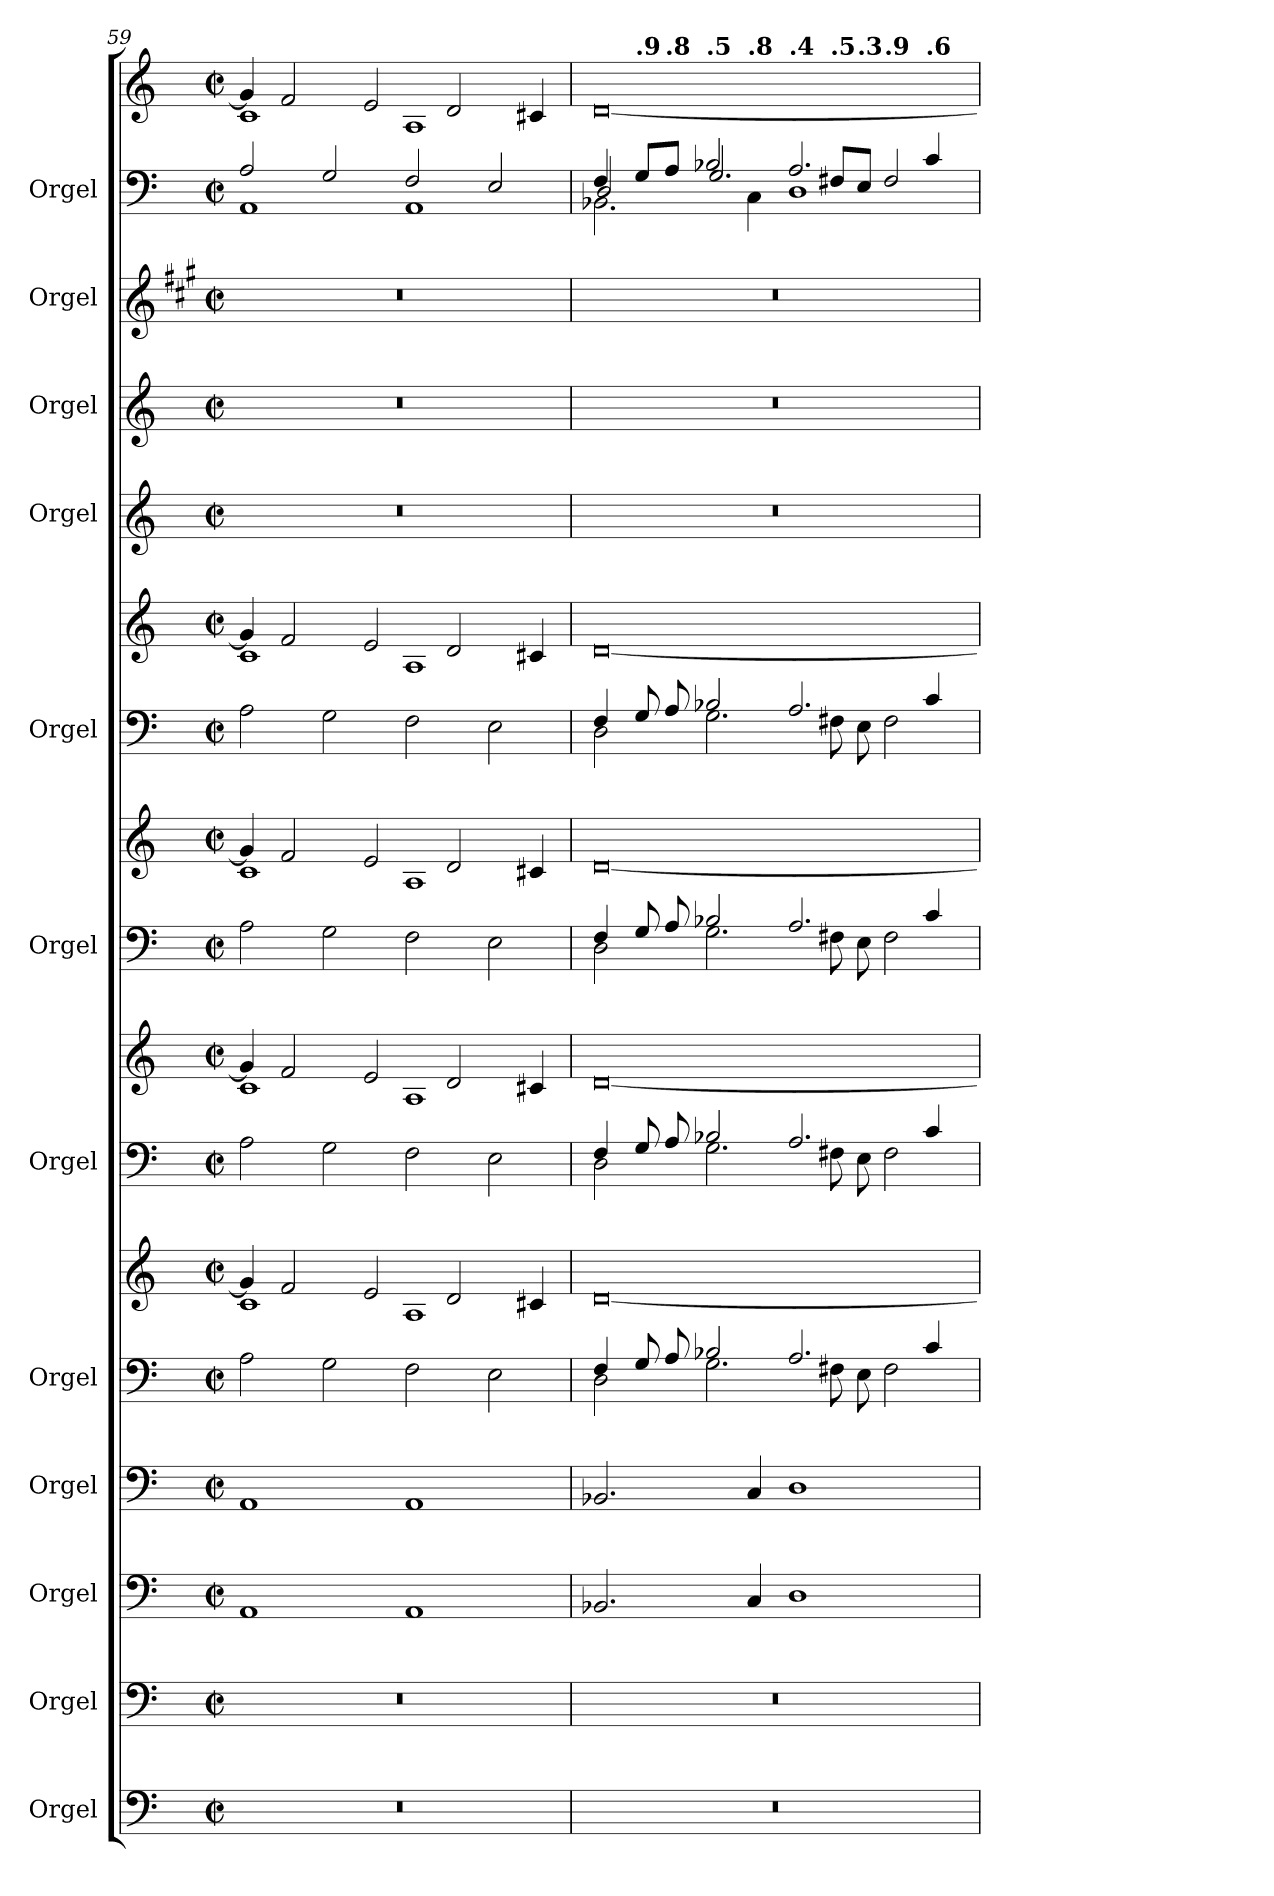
**kern	**kern	**kern	**kern	**kern	**kern	**kern	**kern	**kern	**kern	**kern	**kern	**kern	**kern	**kern	**kern	**kern
*part12	*part11	*part10	*part9	*part8	*part8	*part7	*part7	*part6	*part6	*part5	*part5	*part4	*part3	*part2	*part1	*part1
*staff17	*staff16	*staff15	*staff14	*staff13	*staff12	*staff11	*staff10	*staff9	*staff8	*staff7	*staff6	*staff5	*staff4	*staff3	*staff2	*staff1
*I"Orgel	*I"Orgel	*I"Orgel	*I"Orgel	*I"Orgel	*	*I"Orgel	*	*I"Orgel	*	*I"Orgel	*	*I"Orgel	*I"Orgel	*I"Orgel	*I"Orgel	*
*I'Org.	*I'Org.	*I'Org.	*I'Org.	*I'Org.	*	*I'Org.	*	*I'Org.	*	*I'Org.	*	*I'Org.	*I'Org.	*I'Org.	*	*
*clefF4	*clefF4	*clefF4	*clefF4	*clefF4	*clefG2	*clefF4	*clefG2	*clefF4	*clefG2	*clefF4	*clefG2	*clefG2	*clefG2	*clefG2	*clefF4	*clefG2
*	*	*	*	*	*	*	*	*	*	*	*	*	*	*ITrd5c9	*	*
*k[]	*k[]	*k[]	*k[]	*k[]	*k[]	*k[]	*k[]	*k[]	*k[]	*k[]	*k[]	*k[]	*k[]	*k[]	*k[]	*k[]
*M4/2	*M4/2	*M4/2	*M4/2	*M4/2	*M4/2	*M4/2	*M4/2	*M4/2	*M4/2	*M4/2	*M4/2	*M4/2	*M4/2	*M4/2	*M4/2	*M4/2
*met(c|)	*met(c|)	*met(c|)	*met(c|)	*met(c|)	*met(c|)	*met(c|)	*met(c|)	*met(c|)	*met(c|)	*met(c|)	*met(c|)	*met(c|)	*met(c|)	*met(c|)	*met(c|)	*met(c|)
=59	=59	=59	=59	=59	=59	=59	=59	=59	=59	=59	=59	=59	=59	=59	=59	=59
*	*	*	*	*	*^	*	*^	*	*^	*	*^	*	*	*	*^	*^
0r	0r	1AA	1AA	2A\	4g/]	1c	2A\	4g/]	1c	2A\	4g/]	1c	2A\	4g/]	1c	0r	0r	0r	2A/	1AA	4g/]	1c
.	.	.	.	.	2f/	.	.	2f/	.	.	2f/	.	.	2f/	.	.	.	.	.	.	2f/	.
.	.	.	.	2G\	.	.	2G\	.	.	2G\	.	.	2G\	.	.	.	.	.	2G/	.	.	.
.	.	.	.	.	2e/	.	.	2e/	.	.	2e/	.	.	2e/	.	.	.	.	.	.	2e/	.
.	.	1AA	1AA	2F\	.	1A	2F\	.	1A	2F\	.	1A	2F\	.	1A	.	.	.	2F/	1AA	.	1A
.	.	.	.	.	2d/	.	.	2d/	.	.	2d/	.	.	2d/	.	.	.	.	.	.	2d/	.
.	.	.	.	2E\	.	.	2E\	.	.	2E\	.	.	2E\	.	.	.	.	.	2E/	.	.	.
.	.	.	.	.	4c#X/	.	.	4c#X/	.	.	4c#X/	.	.	4c#X/	.	.	.	.	.	.	4c#X/	.
*	*	*	*	*	*	*	*	*	*	*	*	*	*	*	*	*	*	*	*v	*v	*	*
*	*	*	*	*	*v	*v	*	*v	*v	*	*v	*v	*	*v	*v	*	*	*	*	*v	*v
=60	=60	=60	=60	=60	=60	=60	=60	=60	=60	=60	=60	=60	=60	=60	=60	=60
*	*	*	*	*	*	*	*	*	*	*	*	*	*	*	*	*MM112
*	*	*	*	*^	*	*^	*	*^	*	*^	*	*	*	*	*^	*^
*	*	*	*	*	*	*	*	*	*	*	*	*	*	*	*	*	*	*	*	*^	*	*^
*	*	*	*	*	*	*	*	*	*	*	*	*	*	*	*	*	*	*	*	*	*	*	*	*^
*	*	*	*	*	*	*	*	*	*	*	*	*	*	*	*	*	*	*	*	*	*	*	*	*	*^
*	*	*	*	*	*	*	*	*	*	*	*	*	*	*	*	*	*	*	*	*	*	*	*	*	*	*^
*	*	*	*	*	*	*	*	*	*	*	*	*	*	*	*	*	*	*	*	*	*	*	*	*	*	*	*^
*	*	*	*	*	*	*	*	*	*	*	*	*	*	*	*	*	*	*	*	*	*	*	*	*	*	*	*	*^
0r	0r	2.BB-X/	2.BB-X/	4F/	2D\	[0d	4F/	2D\	[0d	4F/	2D\	[0d	4F/	2D\	[0d	0r	0r	0r	4F/	2D/	2.BB-X\	[0d	4ryy	4.ryy	2ryy	2.ryy	1ryy	1ryy	1.ryy
*	*	*	*	*	*	*	*	*	*	*	*	*	*	*	*	*	*	*	*	*	*	*MM111	*	*	*	*	*	*	*
!	!	!	!	!	!	!	!	!	!	!	!	!	!	!	!	!	!	!	!	!	!	!	!LO:TX:a:B:t=.9	!	!	!	!	!	!
.	.	.	.	8G/	.	.	8G/	.	.	8G/	.	.	8G/	.	.	.	.	.	8G/L	.	.	.	1..ryy	.	.	.	.	.	.
*	*	*	*	*	*	*	*	*	*	*	*	*	*	*	*	*	*	*	*	*	*	*MM111	*	*	*	*	*	*	*
!	!	!	!	!	!	!	!	!	!	!	!	!	!	!	!	!	!	!	!	!	!	!	!	!LO:TX:a:B:t=.8	!	!	!	!	!
.	.	.	.	8A/	.	.	8A/	.	.	8A/	.	.	8A/	.	.	.	.	.	8A/J	.	.	.	.	1ryy	.	.	.	.	.
*	*	*	*	*	*	*	*	*	*	*	*	*	*	*	*	*	*	*	*	*	*	*MM111	*	*	*	*	*	*	*
!	!	!	!	!	!	!	!	!	!	!	!	!	!	!	!	!	!	!	!	!	!	!	!	!	!LO:TX:a:B:t=.5	!	!	!	!
.	.	.	.	2B-X/	2.G\	.	2B-X/	2.G\	.	2B-X/	2.G\	.	2B-X/	2.G\	.	.	.	.	2B-X/	2.G/	.	.	.	.	1.ryy	.	.	.	.
*	*	*	*	*	*	*	*	*	*	*	*	*	*	*	*	*	*	*	*	*	*	*MM110	*	*	*	*	*	*	*
!	!	!	!	!	!	!	!	!	!	!	!	!	!	!	!	!	!	!	!	!	!	!	!	!	!	!LO:TX:a:B:t=.8	!	!	!
.	.	4C/	4C/	.	.	.	.	.	.	.	.	.	.	.	.	.	.	.	.	.	4C\	.	.	.	.	1ryy	.	.	.
*	*	*	*	*	*	*	*	*	*	*	*	*	*	*	*	*	*	*	*	*	*	*MM109	*	*	*	*	*	*	*
!	!	!	!	!	!	!	!	!	!	!	!	!	!	!	!	!	!	!	!	!	!	!	!	!	!	!	!LO:TX:a:B:t=.4	!	!
.	.	1D	1D	2.A/	.	.	2.A/	.	.	2.A/	.	.	2.A/	.	.	.	.	.	2.A/	.	1D	.	.	.	.	.	1ryy	4ryy	.
*	*	*	*	*	*	*	*	*	*	*	*	*	*	*	*	*	*	*	*	*	*	*MM107	*	*	*	*	*	*	*
!	!	!	!	!	!	!	!	!	!	!	!	!	!	!	!	!	!	!	!	!	!	!	!	!	!	!	!	!LO:TX:a:B:t=.5	!
.	.	.	.	.	8F#X\	.	.	8F#X\	.	.	8F#X\	.	.	8F#X\	.	.	.	.	.	8F#X/L	.	.	.	.	.	.	.	2.ryy	.
*	*	*	*	*	*	*	*	*	*	*	*	*	*	*	*	*	*	*	*	*	*	*MM106	*	*	*	*	*	*	*
!	!	!	!	!	!	!	!	!	!	!	!	!	!	!	!	!	!	!	!	!	!	!	!	!LO:TX:a:B:t=.3	!	!	!	!	!
.	.	.	.	.	8E\	.	.	8E\	.	.	8E\	.	.	8E\	.	.	.	.	.	8E/J	.	.	.	2ryy	.	.	.	.	.
*	*	*	*	*	*	*	*	*	*	*	*	*	*	*	*	*	*	*	*	*	*	*MM104	*	*	*	*	*	*	*
!	!	!	!	!	!	!	!	!	!	!	!	!	!	!	!	!	!	!	!	!	!	!	!	!	!	!	!	!	!LO:TX:a:B:t=.9
.	.	.	.	.	2F#\	.	.	2F#\	.	.	2F#\	.	.	2F#\	.	.	.	.	.	2F#/	.	.	.	.	.	.	.	.	2ryy
*	*	*	*	*	*	*	*	*	*	*	*	*	*	*	*	*	*	*	*	*	*	*MM101	*	*	*	*	*	*	*
!	!	!	!	!	!	!	!	!	!	!	!	!	!	!	!	!	!	!	!	!	!	!	!	!	!	!LO:TX:a:B:t=.6	!	!	!
.	.	.	.	4c/	.	.	4c/	.	.	4c/	.	.	4c/	.	.	.	.	.	4c/	.	.	.	.	.	.	4ryy	.	.	.
.	.	.	.	.	.	.	.	.	.	.	.	.	.	.	.	.	.	.	.	.	.	.	.	8ryy	.	.	.	.	.
*	*	*	*	*	*	*	*	*	*	*	*	*	*	*	*	*	*	*	*v	*v	*v	*	*	*	*	*	*	*	*
*	*	*	*	*v	*v	*	*v	*v	*	*v	*v	*	*v	*v	*	*	*	*	*	*v	*v	*v	*v	*v	*v	*v	*v
=	=	=	=	=	=	=	=	=	=	=	=	=	=	=	=	=
*-	*-	*-	*-	*-	*-	*-	*-	*-	*-	*-	*-	*-	*-	*-	*-	*-
